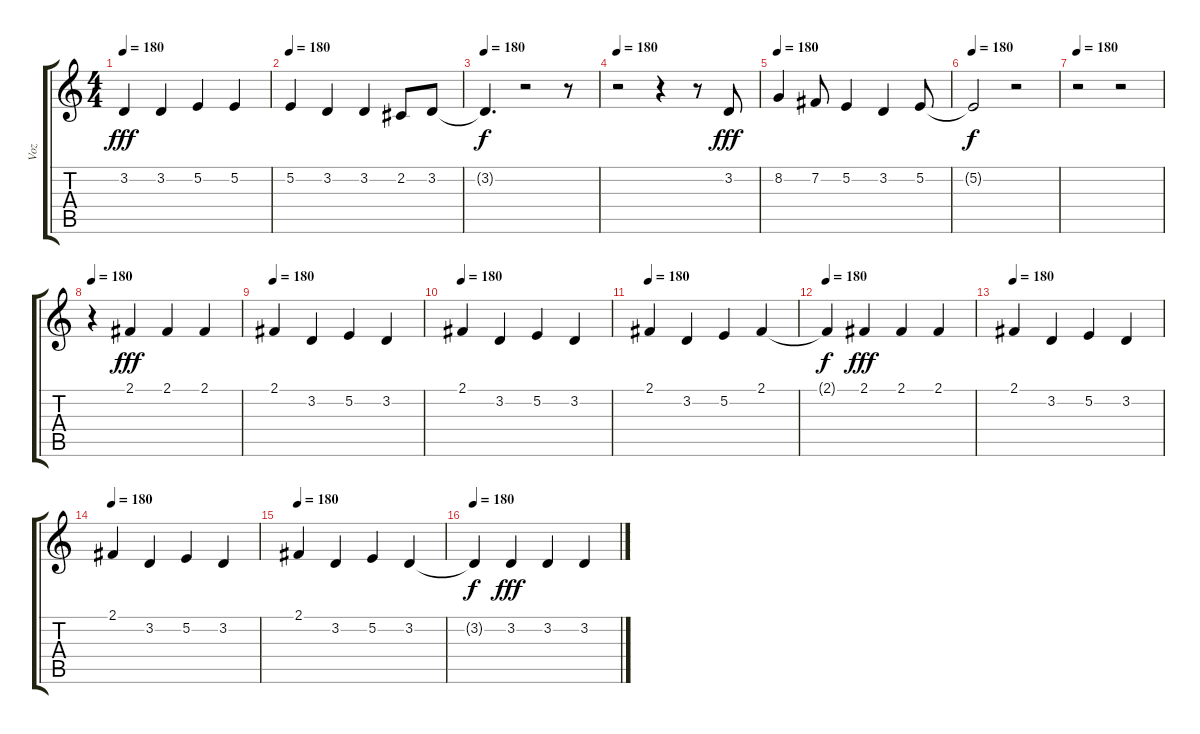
\track ("Voz" "Voz") {instrument lead1square}
\staff {score tabs}
\tuning (E4 B3 G3 D3 A2 E2) {hide}
\ts (4 4)
\tempo 180
\clef g2
\ks c
3.2.4{dy fff} 3.2.4 5.2.4 5.2.4 |
\tempo 180
5.2.4 3.2.4 3.2.4 2.2.8 3.2.8 |
\tempo 180
3.2{t}.4{d dy f} r.2 r.8 |
\tempo 180
r.2 r.4 r.8 3.2.8{dy fff} |
\tempo 180
8.2.4 7.2.8 5.2.4 3.2.4 5.2.8 |
\tempo 180
5.2{t}.2{dy f} r.2 |
\tempo 180
r.2 r.2 |
\tempo 180
r.4 2.1.4{dy fff} 2.1.4 2.1.4 |
\tempo 180
2.1.4 3.2.4 5.2.4 3.2.4 |
\tempo 180
2.1.4 3.2.4 5.2.4 3.2.4 |
\tempo 180
2.1.4 3.2.4 5.2.4 2.1.4 |
\tempo 180
2.1{t}.4{dy f} 2.1.4{dy fff} 2.1.4 2.1.4 |
\tempo 180
2.1.4 3.2.4 5.2.4 3.2.4 |
\tempo 180
2.1.4 3.2.4 5.2.4 3.2.4 |
\tempo 180
2.1.4 3.2.4 5.2.4 3.2.4 |
\tempo 180
3.2{t}.4{dy f} 3.2.4{dy fff} 3.2.4 3.2.4
